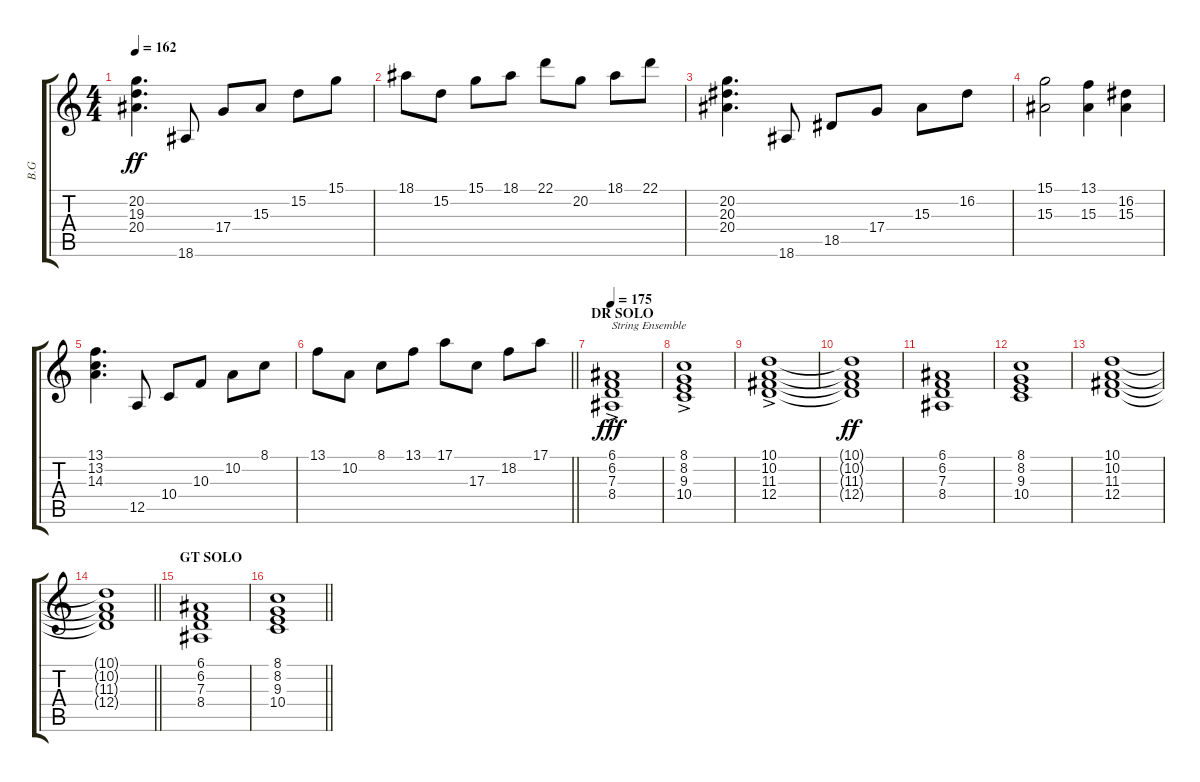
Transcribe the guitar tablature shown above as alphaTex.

\track ("B.G" "B.G") {instrument harpsichord}
\staff {score tabs}
\tuning (E4 B3 G3 D3 A2 E2) {hide}
\ts (4 4)
\tempo 162
\clef g2
\ks c
(20.2 19.3 20.4).4{d dy ff} 18.6.8 17.4.8 15.3.8 15.2.8 15.1.8 |
18.1.8 15.2.8 15.1.8 18.1.8 22.1.8 20.2.8 18.1.8 22.1.8 |
(20.2 20.3 20.4).4{d} 18.6.8 18.5.8 17.4.8 15.3.8 16.2.8 |
(15.1 15.3).2 (13.1 15.3).4 (16.2 15.3).4 |
(13.1 13.2 14.3).4{d} 12.5.8 10.4.8 10.3.8 10.2.8 8.1.8 |
\barLineRight lightlight
13.1.8 10.2.8 8.1.8 13.1.8 17.1.8 17.3.8 18.2.8 17.1.8 |
\section ("" "DR SOLO")
\tempo 175
(6.1{ac} 6.2{ac} 7.3{ac} 8.4{ac}).1{txt "String Ensemble" dy fff instrument stringensemble1} |
(8.1{ac} 8.2{ac} 9.3{ac} 10.4{ac}).1 |
(10.1{ac} 10.2{ac} 11.3{ac} 12.4{ac}).1 |
(10.1{t} 10.2{t} 11.3{t} 12.4{t}).1{dy ff} |
(6.1 6.2 7.3 8.4).1 |
(8.1 8.2 9.3 10.4).1 |
(10.1 10.2 11.3 12.4).1 |
\barLineRight lightlight
(10.1{t} 10.2{t} 11.3{t} 12.4{t}).1 |
\section ("" "GT SOLO")
(6.1 6.2 7.3 8.4).1 |
\barLineRight lightlight
(8.1 8.2 9.3 10.4).1
